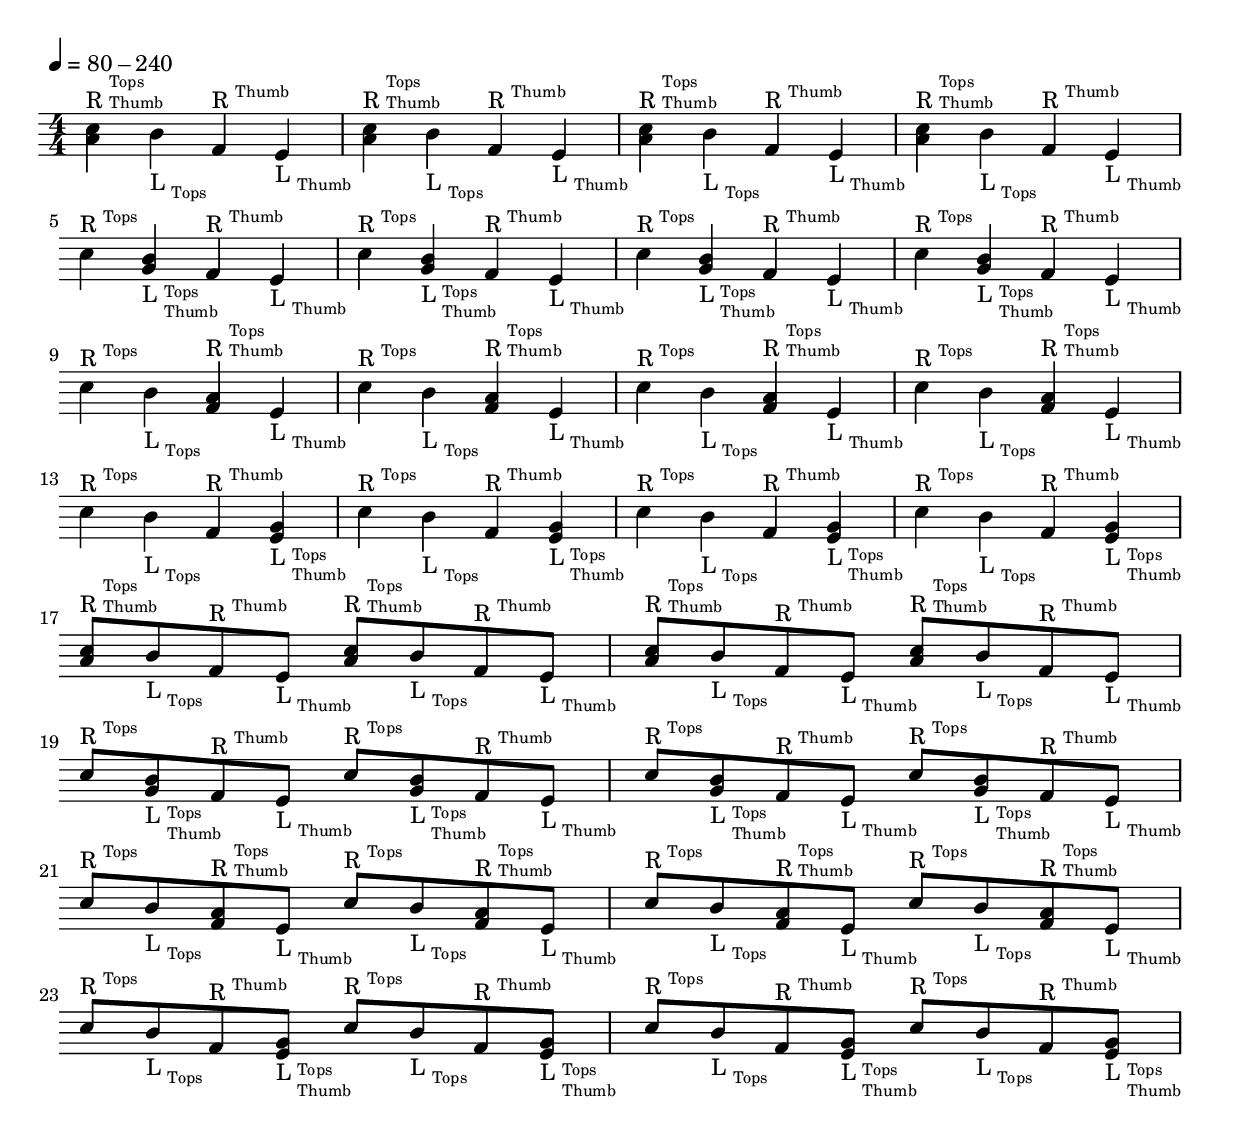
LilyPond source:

\version "2.24.1"
\include "../global.ly"

\layout {
  indent = -3.5
}

\relative {
  \defaultScoreSettings
  \tempo 4 = 80 - 240
  \time 4/4

  \repeat unfold 4 { <c'' a>4^\RBothTop     b_\LTopsBtm     f^\RThumbTop     e_\LThumbBtm } \break
  \repeat unfold 4 {      c'4^\RTopsTop <b g>_\LBothBtm     f^\RThumbTop     e_\LThumbBtm } \break
  \repeat unfold 4 {      c'4^\RTopsTop     b_\LTopsBtm <f a>^\RBothTop      e_\LThumbBtm } \break
  \repeat unfold 4 {      c'4^\RTopsTop     b_\LTopsBtm     f^\RThumbTop <e g>_\LBothBtm  } \break

  \repeat unfold 4 { <c' a>8^\RBothTop     b_\LTopsBtm     f^\RThumbTop     e_\LThumbBtm } \break
  \repeat unfold 4 {     c'8^\RTopsTop <b g>_\LBothBtm     f^\RThumbTop     e_\LThumbBtm } \break
  \repeat unfold 4 {     c'8^\RTopsTop     b_\LTopsBtm <f a>^\RBothTop      e_\LThumbBtm } \break
  \repeat unfold 4 {     c'8^\RTopsTop     b_\LTopsBtm     f^\RThumbTop <e g>_\LBothBtm  } \break
}